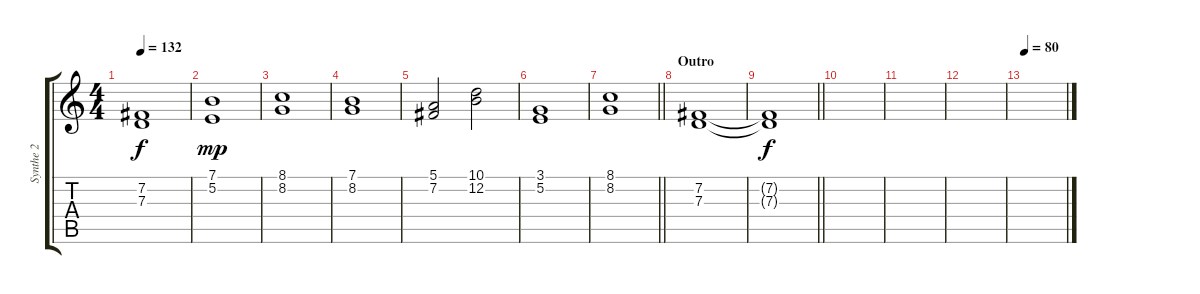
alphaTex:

\track ("Synthe 2" "Synthe 2") {instrument stringensemble1}
\staff {score tabs}
\tuning (E4 B3 G3 D3 A2 E2) {hide}
\ts (4 4)
\tempo 132
\clef g2
\ks c
(7.2{t} 7.3{t}).1{dy f} |
(7.1 5.2).1{dy mp} |
(8.1 8.2).1 |
(7.1 8.2).1 |
(5.1 7.2).2 (10.1 12.2).2 |
(3.1 5.2).1 |
\barLineRight lightlight
(8.1 8.2).1 |
\section ("" "Outro")
(7.2 7.3).1 |
\barLineRight lightlight
(7.2{t} 7.3{t}).1{dy f} |
|
|
|
\tempo 80
